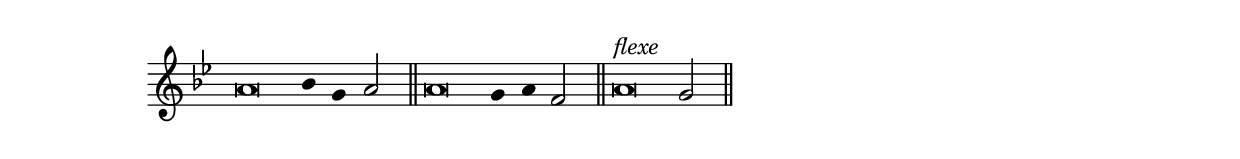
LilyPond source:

%% Do not edit this file; it is auto-generated from LSR http://lsr.dsi.unimi.it
%% This file is in the public domain.
\version "2.11.38"

\header {
  lsrtags = "rhythms, vocal-music, ancient-notation, contexts-and-engravers"
 texidoc = "
This form of notation is used for the chant of the Psalms, where verses
aren't always the same length.
" }
% begin verbatim
stemon = { \override Staff.Stem #'transparent = ##f }
stemoff = { \override Staff.Stem #'transparent = ##t }

\score {
\new Staff \with {\remove "Time_signature_engraver" }
{
	\key g \minor
	\set Score.timing = ##f
	\stemoff a'\breve bes'4 g'4
	\stemon a'2 \bar "||"
	\stemoff a'\breve g'4 a'4
	\stemon f'2 \bar "||"
	\stemoff a'\breve^\markup { \italic flexe }
	\stemon g'2 \bar "||"
}
\layout { raggedright = ##t}
}
